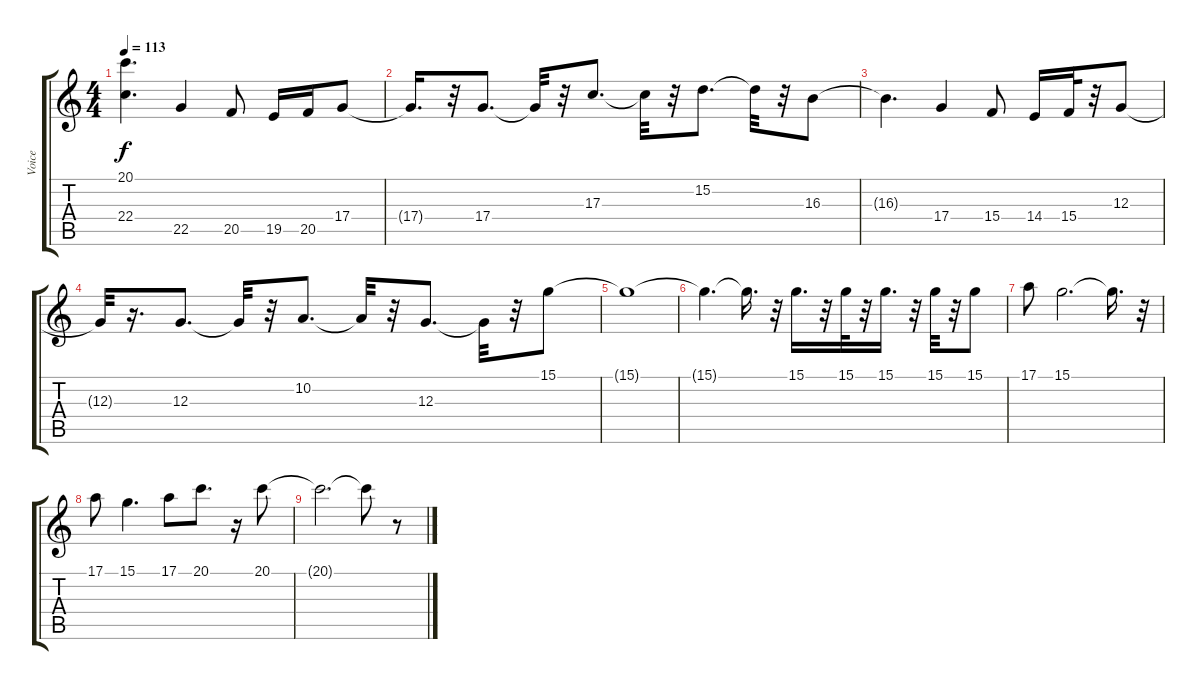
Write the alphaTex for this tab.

\track ("Voice" "Voice") {instrument choiraahs}
\staff {score tabs}
\tuning (E4 B3 G3 D3 A2 E2) {hide}
\ts (4 4)
\tempo 113
\clef g2
\ks c
(20.1{t} 22.4{t}).4{d dy f} 22.5.4 20.5.8 19.5.16 20.5.16 17.4.8 |
17.4{t}.16{d} r.32 17.4.8{d} 17.4{t}.32 r.32 17.3.8{d} 17.3{t}.32 r.32 15.2.8{d} 15.2{t}.32 r.32 16.3.8 |
16.3{t}.4{d} 17.4.4 15.4.8 14.4.16 15.4.32 r.32 12.3.8 |
12.3{t}.32 r.16{d} 12.3.8{d} 12.3{t}.32 r.32 10.2.8{d} 10.2{t}.32 r.32 12.3.8{d} 12.3{t}.32 r.32 15.1.8 |
15.1{t}.1 |
15.1{t}.4{d} 15.1{t}.16{d} r.32 15.1.16{d} r.32 15.1.32 r.32 15.1.16{d} r.32 15.1.32 r.32 15.1.8 |
17.1.8 15.1.2{d} 15.1{t}.16{d} r.32 |
17.1.8 15.1.4{d} 17.1.8 20.1.8{d} r.16 20.1.8 |
20.1{t}.2{d} 20.1{t}.8 r.8
